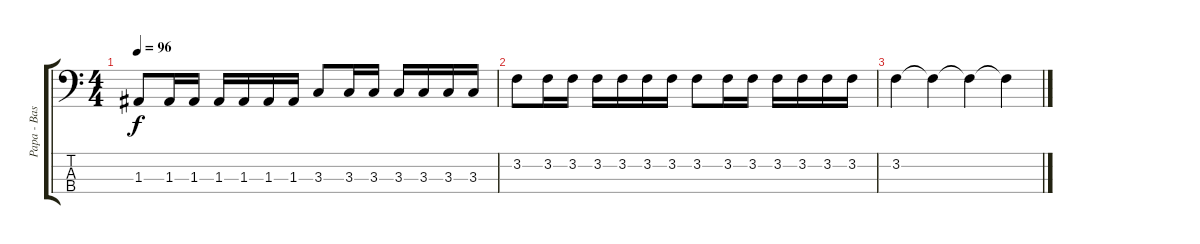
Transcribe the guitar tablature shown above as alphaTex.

\track ("Papa - Bass" "Papa - Bas") {instrument electricbassfinger}
\staff {score tabs}
\tuning (G2 D2 A1 E1) {hide}
\ts (4 4)
\tempo 96
\clef f4
\ks c
1.3.8{dy f} 1.3.16 1.3.16 1.3.16 1.3.16 1.3.16 1.3.16 3.3.8 3.3.16 3.3.16 3.3.16 3.3.16 3.3.16 3.3.16 |
3.2.8 3.2.16 3.2.16 3.2.16 3.2.16 3.2.16 3.2.16 3.2.8 3.2.16 3.2.16 3.2.16 3.2.16 3.2.16 3.2.16 |
3.2.4 3.2{t}.4 3.2{t}.4 3.2{t}.4
